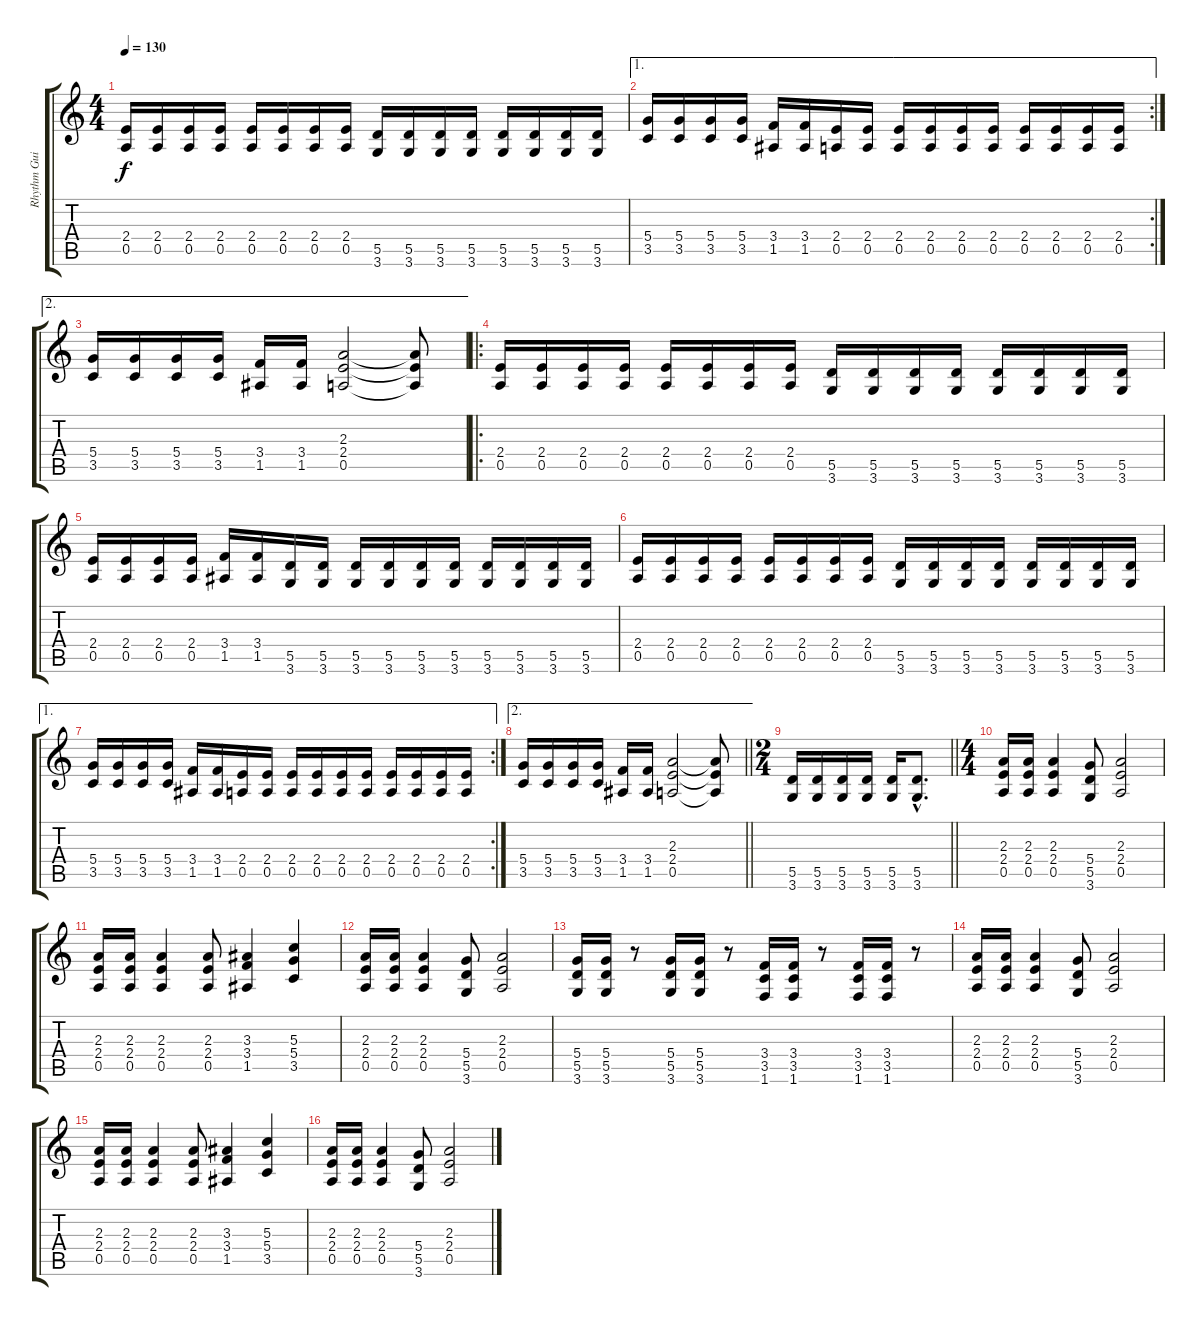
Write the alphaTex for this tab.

\track ("Rhythm Guitar" "Rhythm Gui") {instrument distortionguitar}
\staff {score tabs}
\tuning (E4 B3 G3 D3 A2 E2) {hide}
\ts (4 4)
\tempo 130
\clef g2
\ks c
(2.4 0.5).16{dy f} (2.4 0.5).16 (2.4 0.5).16 (2.4 0.5).16 (2.4 0.5).16 (2.4 0.5).16 (2.4 0.5).16 (2.4 0.5).16 (5.5 3.6).16 (5.5 3.6).16 (5.5 3.6).16 (5.5 3.6).16 (5.5 3.6).16 (5.5 3.6).16 (5.5 3.6).16 (5.5 3.6).16 |
\ae 1
\rc 2
(5.4 3.5).16 (5.4 3.5).16 (5.4 3.5).16 (5.4 3.5).16 (3.4 1.5).16 (3.4 1.5).16 (2.4 0.5).16 (2.4 0.5).16 (2.4 0.5).16 (2.4 0.5).16 (2.4 0.5).16 (2.4 0.5).16 (2.4 0.5).16 (2.4 0.5).16 (2.4 0.5).16 (2.4 0.5).16 |
\ae 2
(5.4 3.5).16 (5.4 3.5).16 (5.4 3.5).16 (5.4 3.5).16 (3.4 1.5).16 (3.4 1.5).16 (2.3 2.4 0.5).2 (2.3{t} 2.4{t} 0.5{t}).8 |
\ro
(2.4 0.5).16{balance 11} (2.4 0.5).16 (2.4 0.5).16 (2.4 0.5).16 (2.4 0.5).16 (2.4 0.5).16 (2.4 0.5).16 (2.4 0.5).16 (5.5 3.6).16 (5.5 3.6).16 (5.5 3.6).16 (5.5 3.6).16 (5.5 3.6).16 (5.5 3.6).16 (5.5 3.6).16 (5.5 3.6).16 |
(2.4 0.5).16 (2.4 0.5).16 (2.4 0.5).16 (2.4 0.5).16 (3.4 1.5).16 (3.4 1.5).16 (5.5 3.6).16 (5.5 3.6).16 (5.5 3.6).16 (5.5 3.6).16 (5.5 3.6).16 (5.5 3.6).16 (5.5 3.6).16 (5.5 3.6).16 (5.5 3.6).16 (5.5 3.6).16 |
(2.4 0.5).16 (2.4 0.5).16 (2.4 0.5).16 (2.4 0.5).16 (2.4 0.5).16 (2.4 0.5).16 (2.4 0.5).16 (2.4 0.5).16 (5.5 3.6).16 (5.5 3.6).16 (5.5 3.6).16 (5.5 3.6).16 (5.5 3.6).16 (5.5 3.6).16 (5.5 3.6).16 (5.5 3.6).16 |
\ae 1
\rc 2
(5.4 3.5).16 (5.4 3.5).16 (5.4 3.5).16 (5.4 3.5).16 (3.4 1.5).16 (3.4 1.5).16 (2.4 0.5).16 (2.4 0.5).16 (2.4 0.5).16 (2.4 0.5).16 (2.4 0.5).16 (2.4 0.5).16 (2.4 0.5).16 (2.4 0.5).16 (2.4 0.5).16 (2.4 0.5).16 |
\ae 2
\barLineRight lightlight
(5.4 3.5).16 (5.4 3.5).16 (5.4 3.5).16 (5.4 3.5).16 (3.4 1.5).16 (3.4 1.5).16 (2.3 2.4 0.5).2 (2.3{t} 2.4{t} 0.5{t}).8 |
\ts (2 4)
\barLineRight lightlight
(5.5 3.6).16{balance 8} (5.5 3.6).16 (5.5 3.6).16 (5.5 3.6).16 (5.5 3.6).16 (5.5{hac} 3.6{hac}).8{d} |
\ts (4 4)
(2.3 2.4 0.5).16{balance 11} (2.3 2.4 0.5).16 (2.3 2.4 0.5).4 (5.4 5.5 3.6).8 (2.3 2.4 0.5).2 |
(2.3 2.4 0.5).16 (2.3 2.4 0.5).16 (2.3 2.4 0.5).4 (2.3 2.4 0.5).8 (3.3 3.4 1.5).4 (5.3 5.4 3.5).4 |
(2.3 2.4 0.5).16 (2.3 2.4 0.5).16 (2.3 2.4 0.5).4 (5.4 5.5 3.6).8 (2.3 2.4 0.5).2 |
(5.4 5.5 3.6).16 (5.4 5.5 3.6).16 r.8 (5.4 5.5 3.6).16 (5.4 5.5 3.6).16 r.8 (3.4 3.5 1.6).16 (3.4 3.5 1.6).16 r.8 (3.4 3.5 1.6).16 (3.4 3.5 1.6).16 r.8 |
(2.3 2.4 0.5).16{balance 8} (2.3 2.4 0.5).16 (2.3 2.4 0.5).4 (5.4 5.5 3.6).8 (2.3 2.4 0.5).2 |
(2.3 2.4 0.5).16 (2.3 2.4 0.5).16 (2.3 2.4 0.5).4 (2.3 2.4 0.5).8 (3.3 3.4 1.5).4 (5.3 5.4 3.5).4 |
(2.3 2.4 0.5).16 (2.3 2.4 0.5).16 (2.3 2.4 0.5).4 (5.4 5.5 3.6).8 (2.3 2.4 0.5).2
